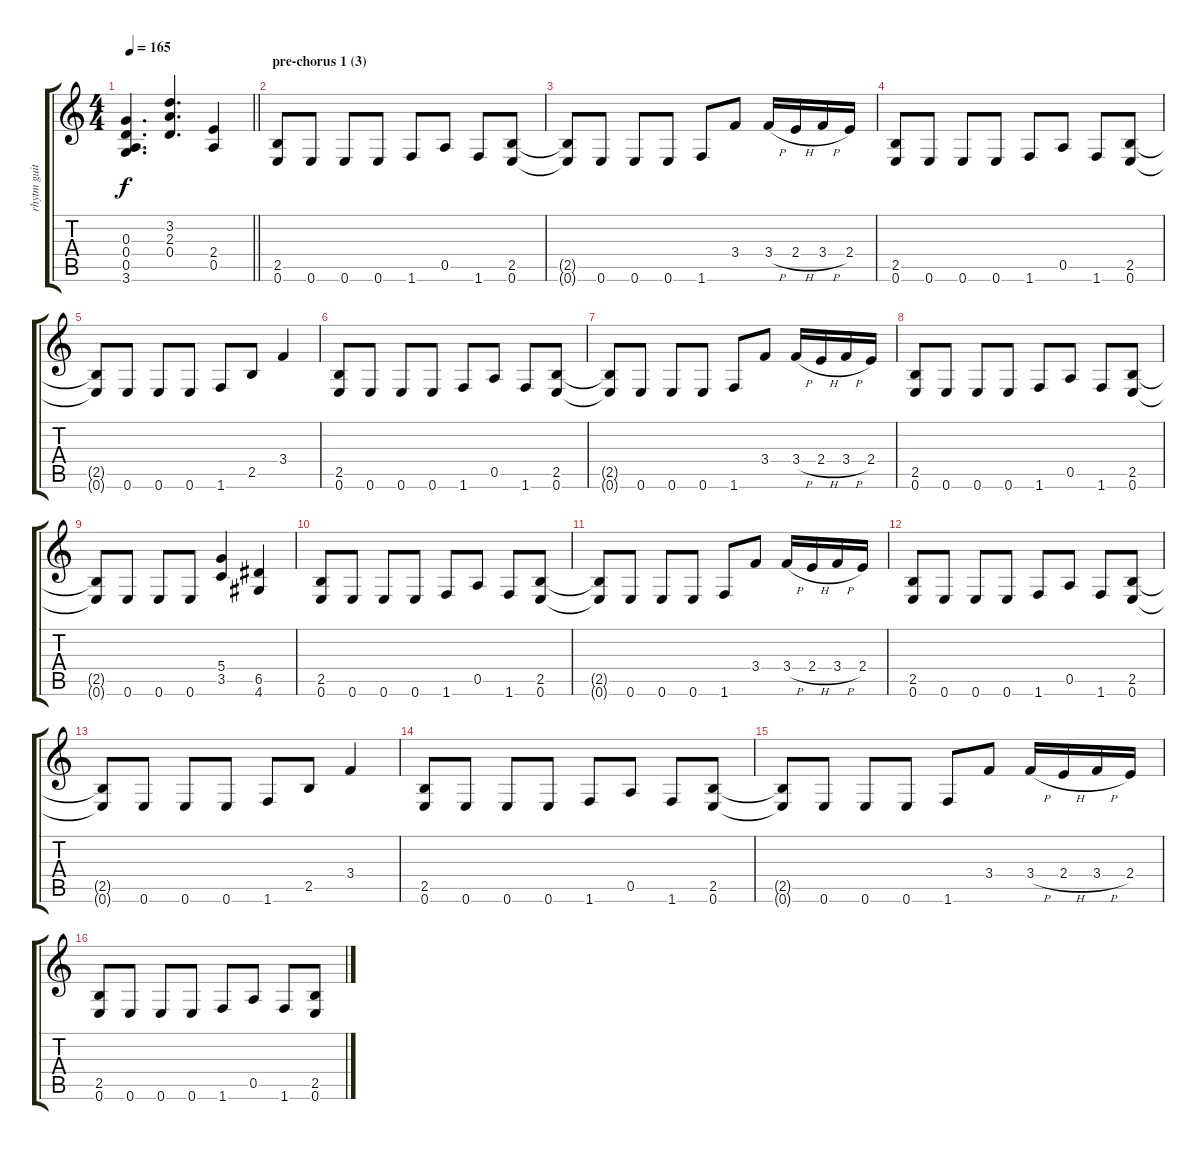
\track ("rhytm guitars" "rhytm guit") {instrument distortionguitar}
\staff {score tabs}
\tuning (E4 B3 G3 D3 A2 E2) {hide}
\ts (4 4)
\tempo 165
\clef g2
\barLineRight lightlight
\ks c
(0.3{t} 0.4{t} 0.5{t} 3.6{t}).4{d dy f} (3.2 2.3 0.4).4{d} (2.4 0.5).4 |
\section ("" "pre-chorus 1 (3)")
(2.5 0.6).8{volume 13} 0.6.8 0.6.8 0.6.8 1.6.8 0.5.8 1.6.8 (2.5 0.6).8 |
(2.5{t} 0.6{t}).8 0.6.8 0.6.8 0.6.8 1.6.8 3.4.8 3.4{h}.16 2.4{h}.16 3.4{h}.16 2.4.16 |
(2.5 0.6).8 0.6.8 0.6.8 0.6.8 1.6.8 0.5.8 1.6.8 (2.5 0.6).8 |
(2.5{t} 0.6{t}).8 0.6.8 0.6.8 0.6.8 1.6.8 2.5.8 3.4.4 |
(2.5 0.6).8 0.6.8 0.6.8 0.6.8 1.6.8 0.5.8 1.6.8 (2.5 0.6).8 |
(2.5{t} 0.6{t}).8 0.6.8 0.6.8 0.6.8 1.6.8 3.4.8 3.4{h}.16 2.4{h}.16 3.4{h}.16 2.4.16 |
(2.5 0.6).8 0.6.8 0.6.8 0.6.8 1.6.8 0.5.8 1.6.8 (2.5 0.6).8 |
(2.5{t} 0.6{t}).8 0.6.8 0.6.8 0.6.8 (5.4 3.5).4 (6.5 4.6).4 |
(2.5 0.6).8 0.6.8 0.6.8 0.6.8 1.6.8 0.5.8 1.6.8 (2.5 0.6).8 |
(2.5{t} 0.6{t}).8 0.6.8 0.6.8 0.6.8 1.6.8 3.4.8 3.4{h}.16 2.4{h}.16 3.4{h}.16 2.4.16 |
(2.5 0.6).8 0.6.8 0.6.8 0.6.8 1.6.8 0.5.8 1.6.8 (2.5 0.6).8 |
(2.5{t} 0.6{t}).8 0.6.8 0.6.8 0.6.8 1.6.8 2.5.8 3.4.4 |
(2.5 0.6).8 0.6.8 0.6.8 0.6.8 1.6.8 0.5.8 1.6.8 (2.5 0.6).8 |
(2.5{t} 0.6{t}).8 0.6.8 0.6.8 0.6.8 1.6.8 3.4.8 3.4{h}.16 2.4{h}.16 3.4{h}.16 2.4.16 |
(2.5 0.6).8 0.6.8 0.6.8 0.6.8 1.6.8 0.5.8 1.6.8 (2.5 0.6).8
